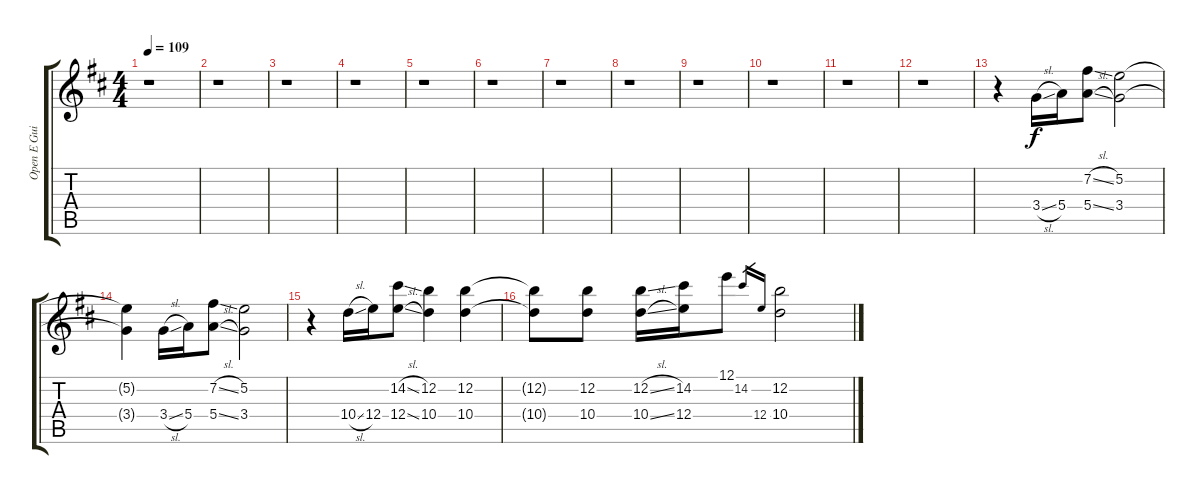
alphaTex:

\track ("Open E Guitar" "Open E Gui") {instrument distortionguitar}
\staff {score tabs}
\tuning (E4 B3 Ab3 E3 B2 E2) {hide}
\ts (4 4)
\tempo 109
\clef g2
\ks d
r.1{dy f} |
r.1 |
r.1 |
r.1 |
r.1 |
r.1 |
r.1 |
r.1 |
r.1 |
r.1 |
r.1 |
r.1 |
r.4 3.4{sl}.16 5.4.16 (7.2{sl} 5.4{sl}).8 (5.2 3.4).2 |
(5.2{t} 3.4{t}).4 3.4{sl}.16 5.4.16 (7.2{sl} 5.4{sl}).8 (5.2 3.4).2 |
r.4 10.4{sl}.16 12.4.16 (14.2{sl} 12.4{sl}).8 (12.2 10.4).4 (12.2 10.4).4 |
(12.2{t} 10.4{t}).8 (12.2 10.4).8 (12.2{sl} 10.4{sl}).16 (14.2 12.4).16 12.1.8 14.2.16{gr} 12.4.16{gr} (12.2 10.4).2
